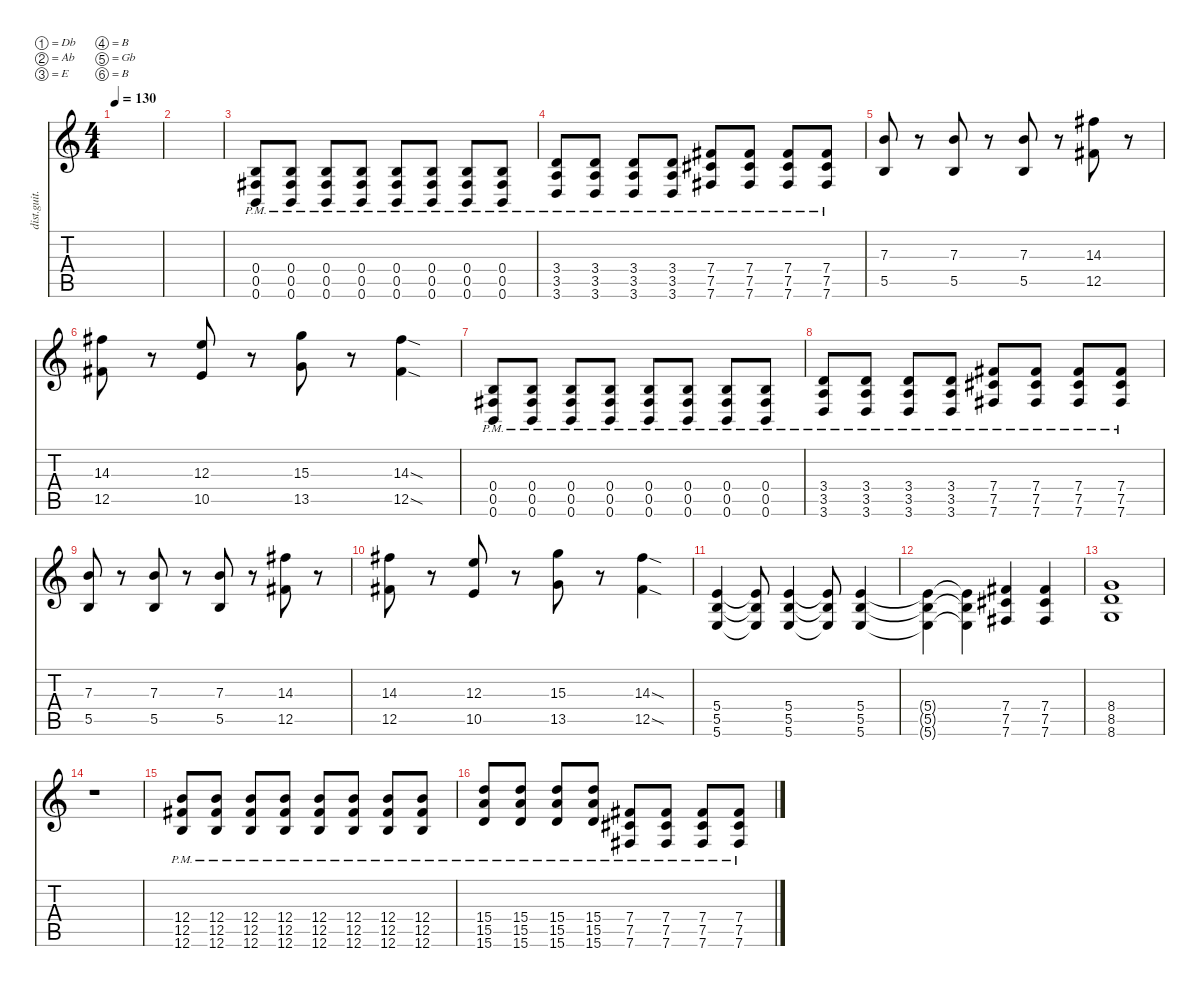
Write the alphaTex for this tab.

\defaultSystemsLayout 4
\hideDynamics
\bracketExtendMode nobrackets
\otherSystemsTrackNameOrientation horizontal
\track ("Lee Malia" "dist.guit.") {instrument distortionguitar}
\staff {score tabs}
\tuning (Db4 Ab3 E3 B2 Gb2 B1)
\ts (4 4)
\tempo 130
\clef g2
\ks c
|
|
(0.6{pm} 0.5{pm acc #} 0.4{pm}).8{beam Up} (0.6{pm} 0.5{pm acc #} 0.4{pm}).8{beam Up} (0.6{pm} 0.5{pm acc #} 0.4{pm}).8{beam Up} (0.6{pm} 0.5{pm acc #} 0.4{pm}).8{beam Up} (0.6{pm} 0.5{pm acc #} 0.4{pm}).8{beam Up} (0.6{pm} 0.5{pm acc #} 0.4{pm}).8{beam Up} (0.6{pm} 0.5{pm acc #} 0.4{pm}).8{beam Up} (0.6{pm} 0.5{pm acc #} 0.4{pm}).8{beam Up} |
(3.6{pm} 3.5{pm} 3.4{pm}).8{beam Up} (3.6{pm} 3.5{pm} 3.4{pm}).8{beam Up} (3.6{pm} 3.5{pm} 3.4{pm}).8{beam Up} (3.6{pm} 3.5{pm} 3.4{pm}).8{beam Up} (7.6{pm acc #} 7.5{pm acc #} 7.4{pm acc #}).8{beam Up} (7.6{pm acc #} 7.5{pm acc #} 7.4{pm acc #}).8{beam Up} (7.6{pm acc #} 7.5{pm acc #} 7.4{pm acc #}).8{beam Up} (7.6{pm acc #} 7.5{pm acc #} 7.4{pm acc #}).8{beam Up} |
(5.5 7.3).8{beam Up} r.8{beam Up} (7.3 5.5).8{beam Up} r.8{beam Up} (7.3 5.5).8{beam Up} r.8{beam Up} (14.3{acc #} 12.5{acc #}).8{beam Down} r.8{beam Down} |
(12.5{acc #} 14.3{acc #}).8{beam Down} r.8{beam Down} (12.3 10.5).8{beam Up} r.8{beam Up} (13.5 15.3).8{beam Down} r.8{beam Down} (12.5{sod acc #} 14.3{sod acc #}).4{beam Down} |
(0.6{pm} 0.5{pm acc #} 0.4{pm}).8{beam Up} (0.6{pm} 0.5{pm acc #} 0.4{pm}).8{beam Up} (0.6{pm} 0.5{pm acc #} 0.4{pm}).8{beam Up} (0.6{pm} 0.5{pm acc #} 0.4{pm}).8{beam Up} (0.6{pm} 0.5{pm acc #} 0.4{pm}).8{beam Up} (0.6{pm} 0.5{pm acc #} 0.4{pm}).8{beam Up} (0.6{pm} 0.5{pm acc #} 0.4{pm}).8{beam Up} (0.6{pm} 0.5{pm acc #} 0.4{pm}).8{beam Up} |
(3.6{pm} 3.5{pm} 3.4{pm}).8{beam Up} (3.6{pm} 3.5{pm} 3.4{pm}).8{beam Up} (3.6{pm} 3.5{pm} 3.4{pm}).8{beam Up} (3.6{pm} 3.5{pm} 3.4{pm}).8{beam Up} (7.6{pm acc #} 7.5{pm acc #} 7.4{pm acc #}).8{beam Up} (7.6{pm acc #} 7.5{pm acc #} 7.4{pm acc #}).8{beam Up} (7.6{pm acc #} 7.5{pm acc #} 7.4{pm acc #}).8{beam Up} (7.6{pm acc #} 7.5{pm acc #} 7.4{pm acc #}).8{beam Up} |
(5.5 7.3).8{beam Up} r.8{beam Up} (7.3 5.5).8{beam Up} r.8{beam Up} (7.3 5.5).8{beam Up} r.8{beam Up} (14.3{acc #} 12.5{acc #}).8{beam Down} r.8{beam Down} |
(12.5{acc #} 14.3{acc #}).8{beam Down} r.8{beam Down} (12.3 10.5).8{beam Up} r.8{beam Up} (13.5 15.3).8{beam Down} r.8{beam Down} (12.5{sod acc #} 14.3{sod acc #}).4{beam Down} |
(5.6 5.5 5.4).4{beam Up} (5.6{t} 5.5{t} 5.4{t}).8{beam Up} (5.6 5.5 5.4).4{beam Up} (5.6{t} 5.5{t} 5.4{t}).8{beam Up} (5.6 5.5 5.4).4{beam Up} |
(5.6{t} 5.5{t} 5.4{t}).4{beam Down} (5.6{t} 5.5{t} 5.4{t}).4{beam Down} (7.6{acc #} 7.5{acc #} 7.4{acc #}).4{beam Up} (7.4{acc #} 7.5{acc #} 7.6{acc #}).4{beam Up} |
(8.6 8.5 8.4).1{beam Up} |
r.1{beam Down} |
(12.6{pm} 12.5{pm acc #} 12.4{pm}).8{beam Up} (12.6{pm} 12.5{pm acc #} 12.4{pm}).8{beam Up} (12.6{pm} 12.5{pm acc #} 12.4{pm}).8{beam Up} (12.6{pm} 12.5{pm acc #} 12.4{pm}).8{beam Up} (12.6{pm} 12.5{pm acc #} 12.4{pm}).8{beam Up} (12.6{pm} 12.5{pm acc #} 12.4{pm}).8{beam Up} (12.6{pm} 12.5{pm acc #} 12.4{pm}).8{beam Up} (12.6{pm} 12.5{pm acc #} 12.4{pm}).8{beam Up} |
(15.6{pm} 15.5{pm} 15.4{pm}).8{beam Up} (15.6{pm} 15.4{pm} 15.5{pm}).8{beam Up} (15.6{pm} 15.5{pm} 15.4{pm}).8{beam Up} (15.6{pm} 15.4{pm} 15.5{pm}).8{beam Up} (7.6{pm acc #} 7.5{pm acc #} 7.4{pm acc #}).8{beam Up} (7.6{pm acc #} 7.5{pm acc #} 7.4{pm acc #}).8{beam Up} (7.6{pm acc #} 7.5{pm acc #} 7.4{pm acc #}).8{beam Up} (7.6{pm acc #} 7.5{pm acc #} 7.4{pm acc #}).8{beam Up}
